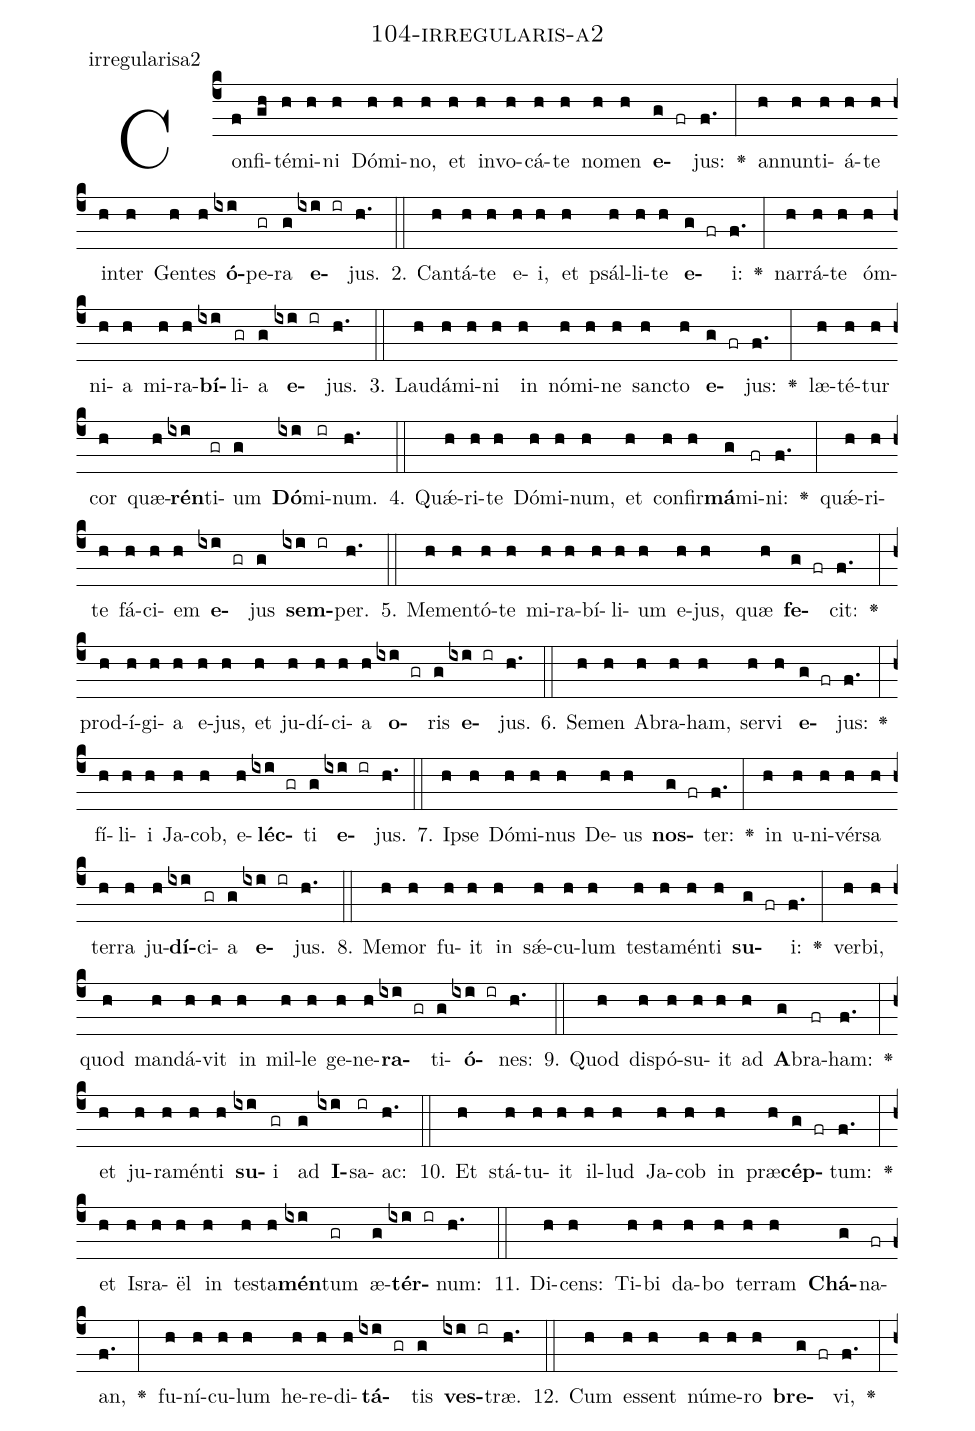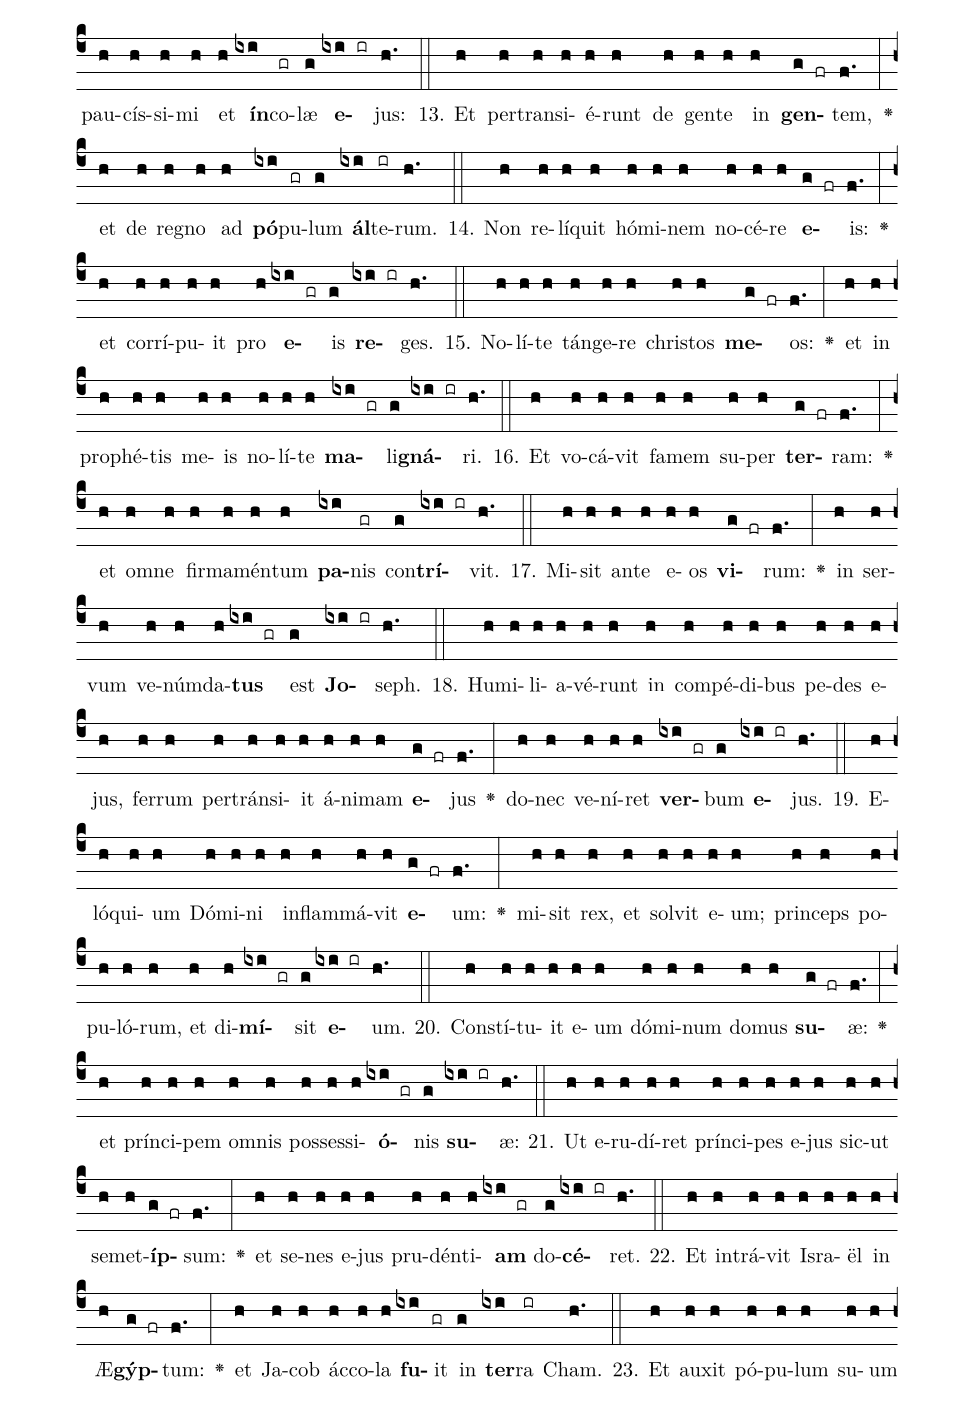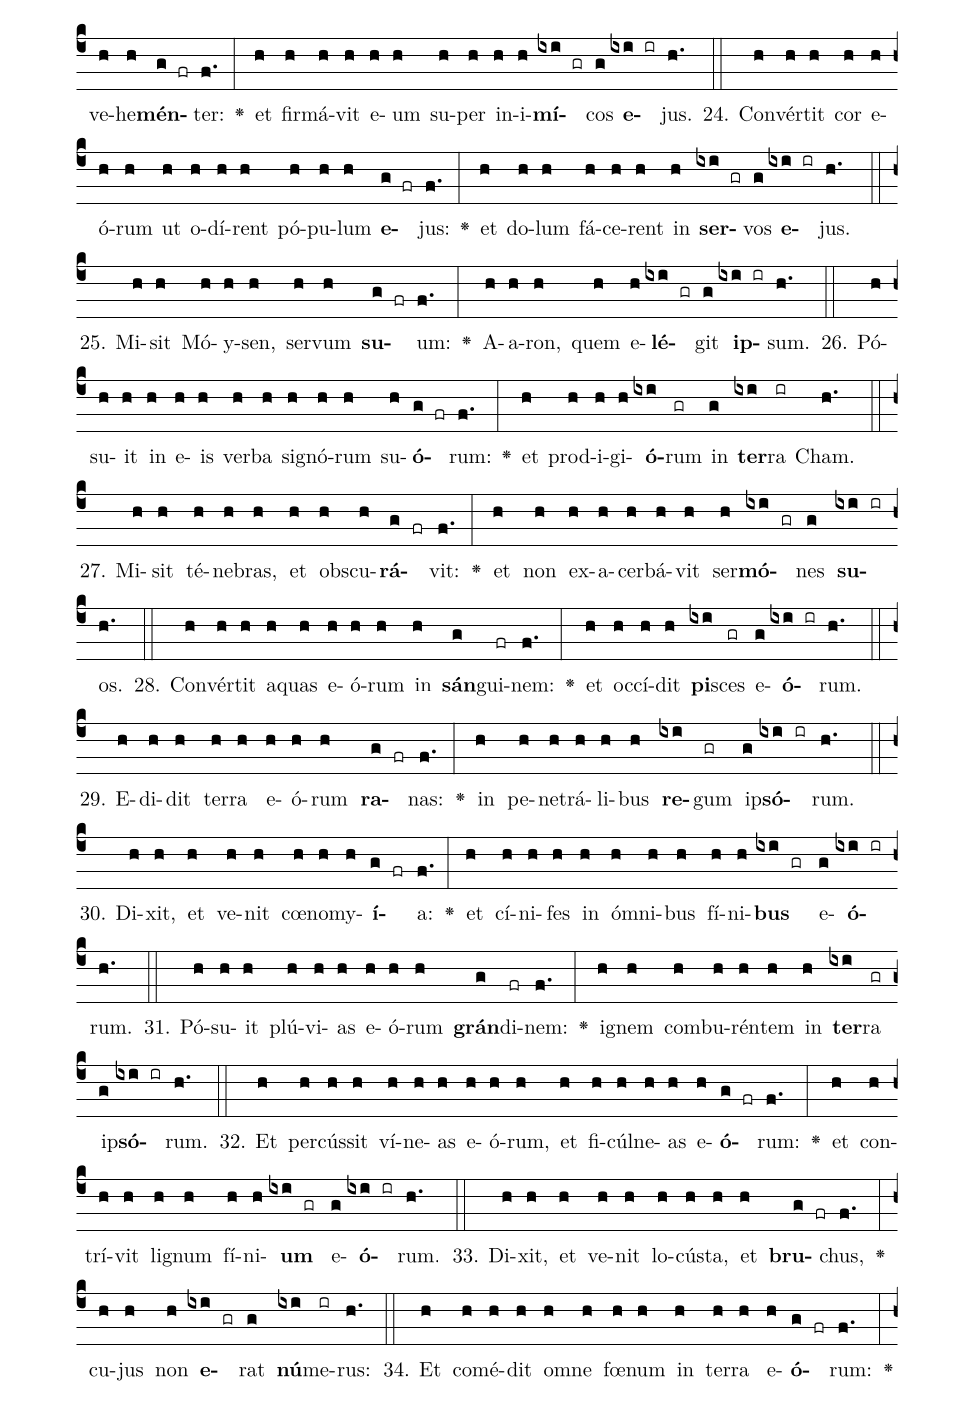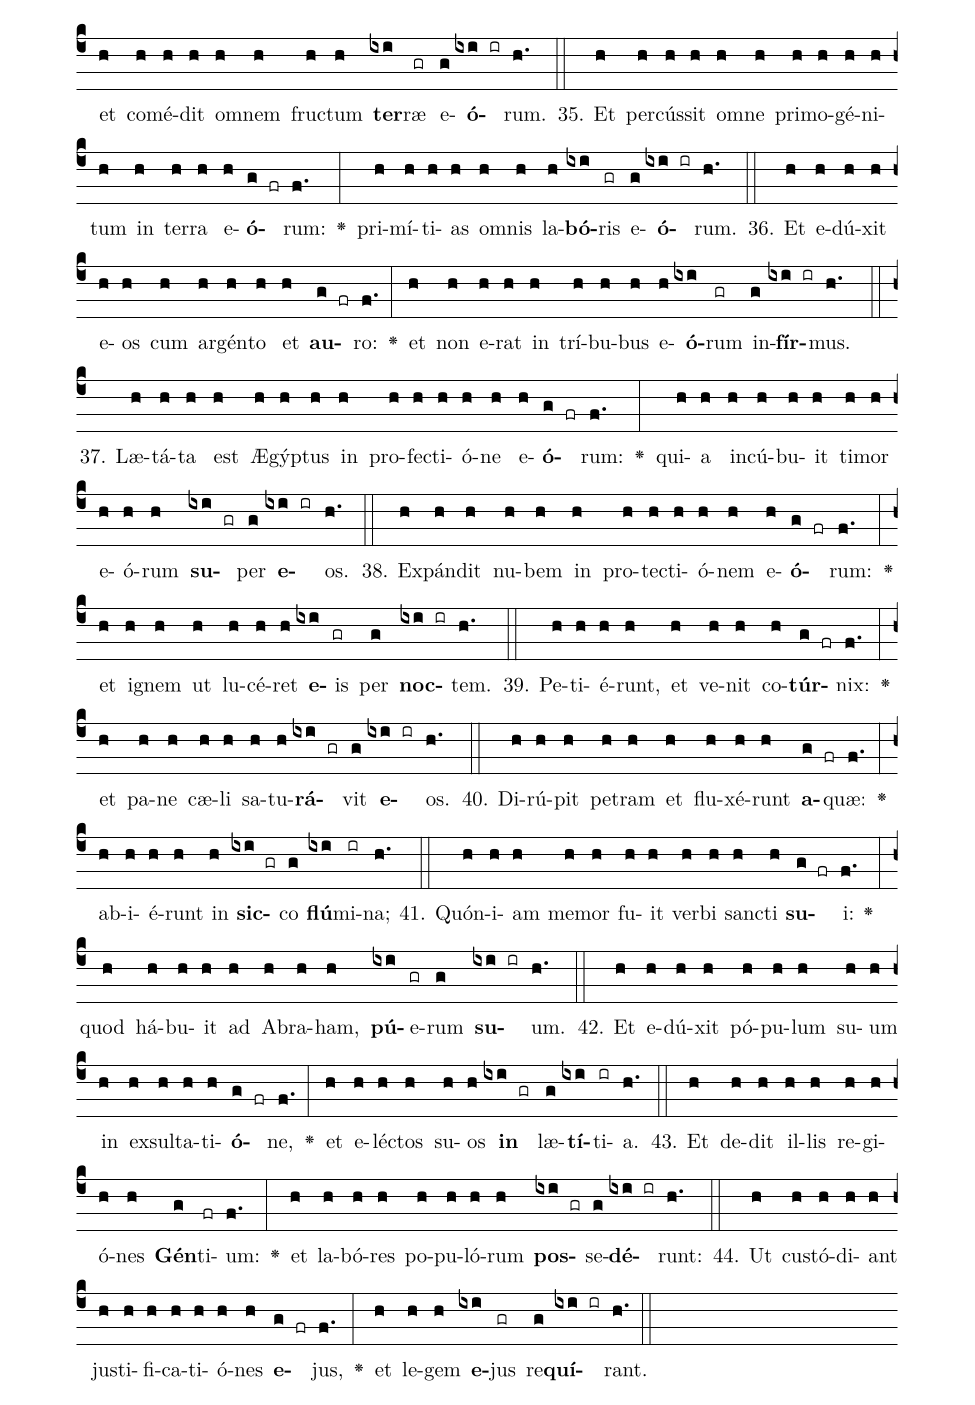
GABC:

name: 104-irregularis-a2;
annotation: irregularisa2;
%%
(c4)Con(f)fi(gh)té(h)mi(h)ni(h) Dó(h)mi(h)no,(h) et(h) in(h)vo(h)cá(h)te(h) no(h)men(h) <b>e</b>(g fr)jus:(f.) <v>\greheightstar</v>(:) an(h)nun(h)ti(h)á(h)te(h) in(h)ter(h) Gen(h)tes(h) <b>ó</b>(ixi)pe(gr)ra(g) <b>e</b>(ixi ir)jus.(h.) (::)
2. Can(h)tá(h)te(h) e(h)i,(h) et(h) psál(h)li(h)te(h) <b>e</b>(g fr)i:(f.) <v>\greheightstar</v>(:) nar(h)rá(h)te(h) óm(h)ni(h)a(h) mi(h)ra(h)<b>bí</b>(ixi)li(gr)a(g) <b>e</b>(ixi ir)jus.(h.) (::)
3. Lau(h)dá(h)mi(h)ni(h) in(h) nó(h)mi(h)ne(h) sanc(h)to(h) <b>e</b>(g fr)jus:(f.) <v>\greheightstar</v>(:) læ(h)té(h)tur(h) cor(h) quæ(h)<b>rén</b>(ixi)ti(gr)um(g) <b>Dó</b>(ixi)mi(ir)num.(h.) (::)
4. Quǽ(h)ri(h)te(h) Dó(h)mi(h)num,(h) et(h) con(h)fir(h)<b>má</b>(g)mi(fr)ni:(f.) <v>\greheightstar</v>(:) quǽ(h)ri(h)te(h) fá(h)ci(h)em(h) <b>e</b>(ixi gr)jus(g) <b>sem</b>(ixi ir)per.(h.) (::)
5. Me(h)men(h)tó(h)te(h) mi(h)ra(h)bí(h)li(h)um(h) e(h)jus,(h) quæ(h) <b>fe</b>(g fr)cit:(f.) <v>\greheightstar</v>(:) prod(h)í(h)gi(h)a(h) e(h)jus,(h) et(h) ju(h)dí(h)ci(h)a(h) <b>o</b>(ixi gr)ris(g) <b>e</b>(ixi ir)jus.(h.) (::)
6. Se(h)men(h) A(h)bra(h)ham,(h) ser(h)vi(h) <b>e</b>(g fr)jus:(f.) <v>\greheightstar</v>(:) fí(h)li(h)i(h) Ja(h)cob,(h) e(h)<b>léc</b>(ixi gr)ti(g) <b>e</b>(ixi ir)jus.(h.) (::)
7. Ip(h)se(h) Dó(h)mi(h)nus(h) De(h)us(h) <b>nos</b>(g fr)ter:(f.) <v>\greheightstar</v>(:) in(h) u(h)ni(h)vér(h)sa(h) ter(h)ra(h) ju(h)<b>dí</b>(ixi)ci(gr)a(g) <b>e</b>(ixi ir)jus.(h.) (::)
8. Me(h)mor(h) fu(h)it(h) in(h) sǽ(h)cu(h)lum(h) tes(h)ta(h)mén(h)ti(h) <b>su</b>(g fr)i:(f.) <v>\greheightstar</v>(:) ver(h)bi,(h) quod(h) man(h)dá(h)vit(h) in(h) mil(h)le(h) ge(h)ne(h)<b>ra</b>(ixi gr)ti(g)<b>ó</b>(ixi ir)nes:(h.) (::)
9. Quod(h) dis(h)pó(h)su(h)it(h) ad(h) <b>A</b>(g)bra(fr)ham:(f.) <v>\greheightstar</v>(:) et(h) ju(h)ra(h)mén(h)ti(h) <b>su</b>(ixi)i(gr) ad(g) <b>I</b>(ixi)sa(ir)ac:(h.) (::)
10. Et(h) stá(h)tu(h)it(h) il(h)lud(h) Ja(h)cob(h) in(h) præ(h)<b>cép</b>(g fr)tum:(f.) <v>\greheightstar</v>(:) et(h) Is(h)ra(h)ël(h) in(h) tes(h)ta(h)<b>mén</b>(ixi)tum(gr) æ(g)<b>tér</b>(ixi ir)num:(h.) (::)
11. Di(h)cens:(h) Ti(h)bi(h) da(h)bo(h) ter(h)ram(h) <b>Chá</b>(g)na(fr)an,(f.) <v>\greheightstar</v>(:) fu(h)ní(h)cu(h)lum(h) he(h)re(h)di(h)<b>tá</b>(ixi gr)tis(g) <b>ves</b>(ixi ir)træ.(h.) (::)
12. Cum(h) es(h)sent(h) nú(h)me(h)ro(h) <b>bre</b>(g fr)vi,(f.) <v>\greheightstar</v>(:) pau(h)cís(h)si(h)mi(h) et(h) <b>ín</b>(ixi)co(gr)læ(g) <b>e</b>(ixi ir)jus:(h.) (::)
13. Et(h) per(h)trans(h)i(h)é(h)runt(h) de(h) gen(h)te(h) in(h) <b>gen</b>(g fr)tem,(f.) <v>\greheightstar</v>(:) et(h) de(h) re(h)gno(h) ad(h) <b>pó</b>(ixi)pu(gr)lum(g) <b>ál</b>(ixi)te(ir)rum.(h.) (::)
14. Non(h) re(h)lí(h)quit(h) hó(h)mi(h)nem(h) no(h)cé(h)re(h) <b>e</b>(g fr)is:(f.) <v>\greheightstar</v>(:) et(h) cor(h)rí(h)pu(h)it(h) pro(h) <b>e</b>(ixi gr)is(g) <b>re</b>(ixi ir)ges.(h.) (::)
15. No(h)lí(h)te(h) tán(h)ge(h)re(h) chris(h)tos(h) <b>me</b>(g fr)os:(f.) <v>\greheightstar</v>(:) et(h) in(h) pro(h)phé(h)tis(h) me(h)is(h) no(h)lí(h)te(h) <b>ma</b>(ixi gr)li(g)<b>gná</b>(ixi ir)ri.(h.) (::)
16. Et(h) vo(h)cá(h)vit(h) fa(h)mem(h) su(h)per(h) <b>ter</b>(g fr)ram:(f.) <v>\greheightstar</v>(:) et(h) om(h)ne(h) fir(h)ma(h)mén(h)tum(h) <b>pa</b>(ixi)nis(gr) con(g)<b>trí</b>(ixi ir)vit.(h.) (::)
17. Mi(h)sit(h) an(h)te(h) e(h)os(h) <b>vi</b>(g fr)rum:(f.) <v>\greheightstar</v>(:) in(h) ser(h)vum(h) ve(h)núm(h)da(h)<b>tus</b>(ixi gr) est(g) <b>Jo</b>(ixi ir)seph.(h.) (::)
18. Hu(h)mi(h)li(h)a(h)vé(h)runt(h) in(h) com(h)pé(h)di(h)bus(h) pe(h)des(h) e(h)jus,(h) fer(h)rum(h) per(h)tráns(h)i(h)it(h) á(h)ni(h)mam(h) <b>e</b>(g fr)jus(f.) <v>\greheightstar</v>(:) do(h)nec(h) ve(h)ní(h)ret(h) <b>ver</b>(ixi gr)bum(g) <b>e</b>(ixi ir)jus.(h.) (::)
19. E(h)ló(h)qui(h)um(h) Dó(h)mi(h)ni(h) in(h)flam(h)má(h)vit(h) <b>e</b>(g fr)um:(f.) <v>\greheightstar</v>(:) mi(h)sit(h) rex,(h) et(h) sol(h)vit(h) e(h)um;(h) prin(h)ceps(h) po(h)pu(h)ló(h)rum,(h) et(h) di(h)<b>mí</b>(ixi gr)sit(g) <b>e</b>(ixi ir)um.(h.) (::)
20. Con(h)stí(h)tu(h)it(h) e(h)um(h) dó(h)mi(h)num(h) do(h)mus(h) <b>su</b>(g fr)æ:(f.) <v>\greheightstar</v>(:) et(h) prín(h)ci(h)pem(h) om(h)nis(h) pos(h)ses(h)si(h)<b>ó</b>(ixi gr)nis(g) <b>su</b>(ixi ir)æ:(h.) (::)
21. Ut(h) e(h)ru(h)dí(h)ret(h) prín(h)ci(h)pes(h) e(h)jus(h) sic(h)ut(h) se(h)met(h)<b>íp</b>(g fr)sum:(f.) <v>\greheightstar</v>(:) et(h) se(h)nes(h) e(h)jus(h) pru(h)dén(h)ti(h)<b>am</b>(ixi gr) do(g)<b>cé</b>(ixi ir)ret.(h.) (::)
22. Et(h) in(h)trá(h)vit(h) Is(h)ra(h)ël(h) in(h) Æ(h)<b>gýp</b>(g fr)tum:(f.) <v>\greheightstar</v>(:) et(h) Ja(h)cob(h) ác(h)co(h)la(h) <b>fu</b>(ixi)it(gr) in(g) <b>ter</b>(ixi)ra(ir) Cham.(h.) (::)
23. Et(h) au(h)xit(h) pó(h)pu(h)lum(h) su(h)um(h) ve(h)he(h)<b>mén</b>(g fr)ter:(f.) <v>\greheightstar</v>(:) et(h) fir(h)má(h)vit(h) e(h)um(h) su(h)per(h) in(h)i(h)<b>mí</b>(ixi gr)cos(g) <b>e</b>(ixi ir)jus.(h.) (::)
24. Con(h)vér(h)tit(h) cor(h) e(h)ó(h)rum(h) ut(h) o(h)dí(h)rent(h) pó(h)pu(h)lum(h) <b>e</b>(g fr)jus:(f.) <v>\greheightstar</v>(:) et(h) do(h)lum(h) fá(h)ce(h)rent(h) in(h) <b>ser</b>(ixi gr)vos(g) <b>e</b>(ixi ir)jus.(h.) (::)
25. Mi(h)sit(h) Mó(h)y(h)sen,(h) ser(h)vum(h) <b>su</b>(g fr)um:(f.) <v>\greheightstar</v>(:) A(h)a(h)ron,(h) quem(h) e(h)<b>lé</b>(ixi gr)git(g) <b>ip</b>(ixi ir)sum.(h.) (::)
26. Pó(h)su(h)it(h) in(h) e(h)is(h) ver(h)ba(h) si(h)gnó(h)rum(h) su(h)<b>ó</b>(g fr)rum:(f.) <v>\greheightstar</v>(:) et(h) prod(h)i(h)gi(h)<b>ó</b>(ixi)rum(gr) in(g) <b>ter</b>(ixi)ra(ir) Cham.(h.) (::)
27. Mi(h)sit(h) té(h)ne(h)bras,(h) et(h) obs(h)cu(h)<b>rá</b>(g fr)vit:(f.) <v>\greheightstar</v>(:) et(h) non(h) ex(h)a(h)cer(h)bá(h)vit(h) ser(h)<b>mó</b>(ixi gr)nes(g) <b>su</b>(ixi ir)os.(h.) (::)
28. Con(h)vér(h)tit(h) a(h)quas(h) e(h)ó(h)rum(h) in(h) <b>sán</b>(g)gui(fr)nem:(f.) <v>\greheightstar</v>(:) et(h) oc(h)cí(h)dit(h) <b>pi</b>(ixi)sces(gr) e(g)<b>ó</b>(ixi ir)rum.(h.) (::)
29. E(h)di(h)dit(h) ter(h)ra(h) e(h)ó(h)rum(h) <b>ra</b>(g fr)nas:(f.) <v>\greheightstar</v>(:) in(h) pe(h)ne(h)trá(h)li(h)bus(h) <b>re</b>(ixi)gum(gr) ip(g)<b>só</b>(ixi ir)rum.(h.) (::)
30. Di(h)xit,(h) et(h) ve(h)nit(h) cœ(h)no(h)my(h)<b>í</b>(g fr)a:(f.) <v>\greheightstar</v>(:) et(h) cí(h)ni(h)fes(h) in(h) óm(h)ni(h)bus(h) fí(h)ni(h)<b>bus</b>(ixi gr) e(g)<b>ó</b>(ixi ir)rum.(h.) (::)
31. Pó(h)su(h)it(h) plú(h)vi(h)as(h) e(h)ó(h)rum(h) <b>grán</b>(g)di(fr)nem:(f.) <v>\greheightstar</v>(:) i(h)gnem(h) com(h)bu(h)rén(h)tem(h) in(h) <b>ter</b>(ixi)ra(gr) ip(g)<b>só</b>(ixi ir)rum.(h.) (::)
32. Et(h) per(h)cús(h)sit(h) ví(h)ne(h)as(h) e(h)ó(h)rum,(h) et(h) fi(h)cúl(h)ne(h)as(h) e(h)<b>ó</b>(g fr)rum:(f.) <v>\greheightstar</v>(:) et(h) con(h)trí(h)vit(h) li(h)gnum(h) fí(h)ni(h)<b>um</b>(ixi gr) e(g)<b>ó</b>(ixi ir)rum.(h.) (::)
33. Di(h)xit,(h) et(h) ve(h)nit(h) lo(h)cús(h)ta,(h) et(h) <b>bru</b>(g fr)chus,(f.) <v>\greheightstar</v>(:) cu(h)jus(h) non(h) <b>e</b>(ixi gr)rat(g) <b>nú</b>(ixi)me(ir)rus:(h.) (::)
34. Et(h) com(h)é(h)dit(h) om(h)ne(h) fœ(h)num(h) in(h) ter(h)ra(h) e(h)<b>ó</b>(g fr)rum:(f.) <v>\greheightstar</v>(:) et(h) com(h)é(h)dit(h) om(h)nem(h) fruc(h)tum(h) <b>ter</b>(ixi)ræ(gr) e(g)<b>ó</b>(ixi ir)rum.(h.) (::)
35. Et(h) per(h)cús(h)sit(h) om(h)ne(h) pri(h)mo(h)gé(h)ni(h)tum(h) in(h) ter(h)ra(h) e(h)<b>ó</b>(g fr)rum:(f.) <v>\greheightstar</v>(:) pri(h)mí(h)ti(h)as(h) om(h)nis(h) la(h)<b>bó</b>(ixi)ris(gr) e(g)<b>ó</b>(ixi ir)rum.(h.) (::)
36. Et(h) e(h)dú(h)xit(h) e(h)os(h) cum(h) ar(h)gén(h)to(h) et(h) <b>au</b>(g fr)ro:(f.) <v>\greheightstar</v>(:) et(h) non(h) e(h)rat(h) in(h) trí(h)bu(h)bus(h) e(h)<b>ó</b>(ixi)rum(gr) in(g)<b>fír</b>(ixi ir)mus.(h.) (::)
37. Læ(h)tá(h)ta(h) est(h) Æ(h)gýp(h)tus(h) in(h) pro(h)fec(h)ti(h)ó(h)ne(h) e(h)<b>ó</b>(g fr)rum:(f.) <v>\greheightstar</v>(:) qui(h)a(h) in(h)cú(h)bu(h)it(h) ti(h)mor(h) e(h)ó(h)rum(h) <b>su</b>(ixi gr)per(g) <b>e</b>(ixi ir)os.(h.) (::)
38. Ex(h)pán(h)dit(h) nu(h)bem(h) in(h) pro(h)tec(h)ti(h)ó(h)nem(h) e(h)<b>ó</b>(g fr)rum:(f.) <v>\greheightstar</v>(:) et(h) i(h)gnem(h) ut(h) lu(h)cé(h)ret(h) <b>e</b>(ixi)is(gr) per(g) <b>noc</b>(ixi ir)tem.(h.) (::)
39. Pe(h)ti(h)é(h)runt,(h) et(h) ve(h)nit(h) co(h)<b>túr</b>(g fr)nix:(f.) <v>\greheightstar</v>(:) et(h) pa(h)ne(h) cæ(h)li(h) sa(h)tu(h)<b>rá</b>(ixi gr)vit(g) <b>e</b>(ixi ir)os.(h.) (::)
40. Di(h)rú(h)pit(h) pe(h)tram(h) et(h) flu(h)xé(h)runt(h) <b>a</b>(g fr)quæ:(f.) <v>\greheightstar</v>(:) ab(h)i(h)é(h)runt(h) in(h) <b>sic</b>(ixi gr)co(g) <b>flú</b>(ixi)mi(ir)na;(h.) (::)
41. Quón(h)i(h)am(h) me(h)mor(h) fu(h)it(h) ver(h)bi(h) sanc(h)ti(h) <b>su</b>(g fr)i:(f.) <v>\greheightstar</v>(:) quod(h) há(h)bu(h)it(h) ad(h) A(h)bra(h)ham,(h) <b>pú</b>(ixi)e(gr)rum(g) <b>su</b>(ixi ir)um.(h.) (::)
42. Et(h) e(h)dú(h)xit(h) pó(h)pu(h)lum(h) su(h)um(h) in(h) ex(h)sul(h)ta(h)ti(h)<b>ó</b>(g fr)ne,(f.) <v>\greheightstar</v>(:) et(h) e(h)léc(h)tos(h) su(h)os(h) <b>in</b>(ixi gr) læ(g)<b>tí</b>(ixi)ti(ir)a.(h.) (::)
43. Et(h) de(h)dit(h) il(h)lis(h) re(h)gi(h)ó(h)nes(h) <b>Gén</b>(g)ti(fr)um:(f.) <v>\greheightstar</v>(:) et(h) la(h)bó(h)res(h) po(h)pu(h)ló(h)rum(h) <b>pos</b>(ixi gr)se(g)<b>dé</b>(ixi ir)runt:(h.) (::)
44. Ut(h) cus(h)tó(h)di(h)ant(h) jus(h)ti(h)fi(h)ca(h)ti(h)ó(h)nes(h) <b>e</b>(g fr)jus,(f.) <v>\greheightstar</v>(:) et(h) le(h)gem(h) <b>e</b>(ixi)jus(gr) re(g)<b>quí</b>(ixi ir)rant.(h.) (::)
